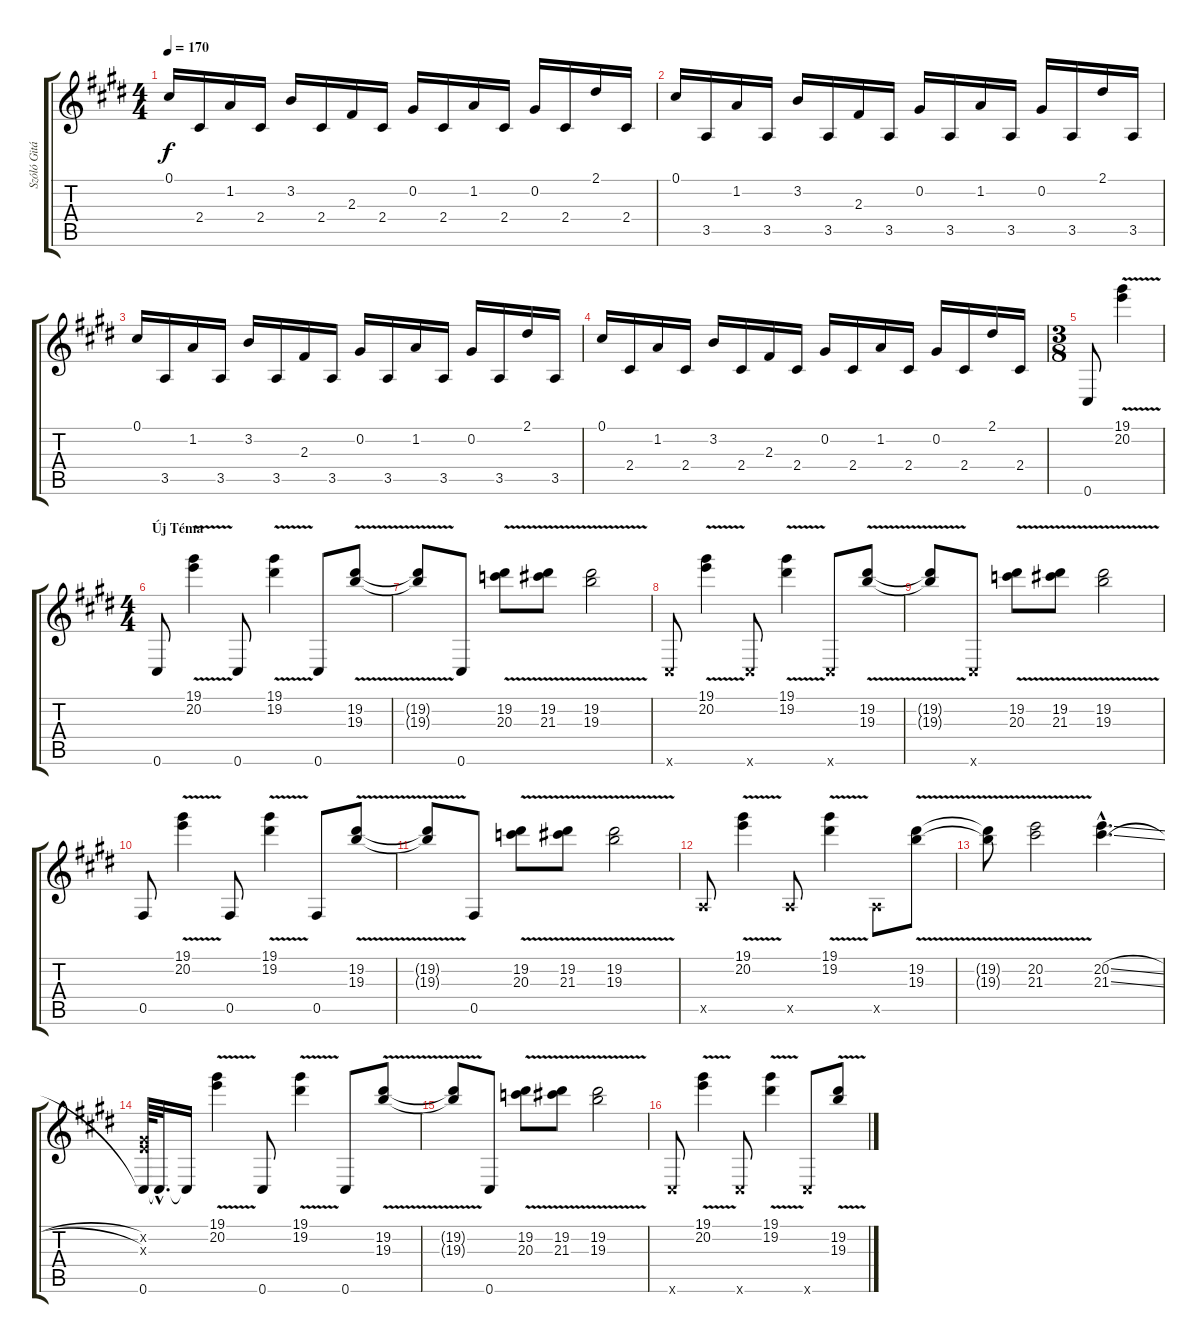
\track ("Szóló Gitár" "Szóló Gitá") {instrument overdrivenguitar}
\staff {score tabs}
\tuning (Db4 Ab3 E3 B2 Gb2 Db2) {hide}
\ts (4 4)
\tempo 170
\clef g2
\ks c#minor
0.1.16{dy f} 2.4.16 1.2.16 2.4.16 3.2.16 2.4.16 2.3.16 2.4.16 0.2.16 2.4.16 1.2.16 2.4.16 0.2.16 2.4.16 2.1.16 2.4.16 |
0.1.16 3.5.16 1.2.16 3.5.16 3.2.16 3.5.16 2.3.16 3.5.16 0.2.16 3.5.16 1.2.16 3.5.16 0.2.16 3.5.16 2.1.16 3.5.16 |
0.1.16 3.5.16 1.2.16 3.5.16 3.2.16 3.5.16 2.3.16 3.5.16 0.2.16 3.5.16 1.2.16 3.5.16 0.2.16 3.5.16 2.1.16 3.5.16 |
0.1.16 2.4.16 1.2.16 2.4.16 3.2.16 2.4.16 2.3.16 2.4.16 0.2.16 2.4.16 1.2.16 2.4.16 0.2.16 2.4.16 2.1.16 2.4.16 |
\ts (3 8)
0.6.8 (19.1{v} 20.2).4 |
\ts (4 4)
\section ("" "Új Téma")
0.6.8 (19.1{v} 20.2{v}).4 0.6.8 (19.1{v} 19.2{v}).4 0.6.8 (19.2{v} 19.3{v}).8 |
(19.2{t} 19.3{t}).8 0.6.8 (19.2{v} 20.3{v}).8 (19.2{v} 21.3{v}).8 (19.2{v} 19.3{v}).2 |
0.6{x}.8 (19.1{v} 20.2{v}).4 0.6{x}.8 (19.1{v} 19.2{v}).4 0.6{x}.8 (19.2{v} 19.3{v}).8 |
(19.2{t} 19.3{t}).8 0.6{x}.8 (19.2{v} 20.3{v}).8 (19.2{v} 21.3{v}).8 (19.2{v} 19.3{v}).2 |
0.5.8 (19.1{v} 20.2{v}).4 0.5.8 (19.1{v} 19.2{v}).4 0.5.8 (19.2{v} 19.3{v}).8 |
(19.2{t} 19.3{t}).8 0.5.8 (19.2{v} 20.3{v}).8 (19.2{v} 21.3{v}).8 (19.2{v} 19.3{v}).2 |
3.5{x}.8 (19.1{v} 20.2{v}).4 3.5{x}.8 (19.1{v} 19.2{v}).4 3.5{x}.8 (19.2 19.3{v}).8 |
(19.2{t} 19.3{t}).8 (20.2 21.3{v}).2 (20.2{sl hac} 21.3{sl hac}).4{d} |
(0.2{x} 0.3{x} 0.6).64 0.6{hac t}.32{d} 0.6{t}.16 (19.1{v} 20.2{v}).4 0.6.8 (19.1{v} 19.2{v}).4 0.6.8 (19.2{v} 19.3{v}).8 |
(19.2{t} 19.3{t}).8 0.6.8 (19.2{v} 20.3{v}).8 (19.2{v} 21.3{v}).8 (19.2{v} 19.3{v}).2 |
0.6{x}.8 (19.1{v} 20.2{v}).4 0.6{x}.8 (19.1{v} 19.2{v}).4 0.6{x}.8 (19.2{v} 19.3{v}).8
